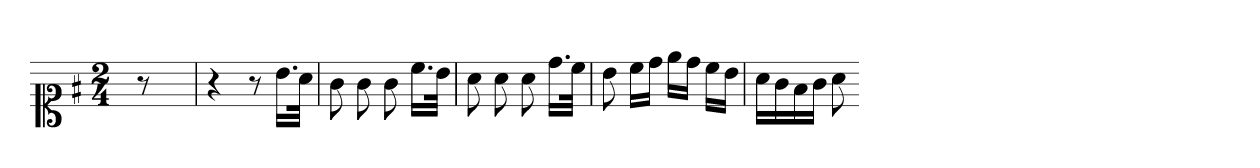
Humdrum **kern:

**kern
*part1
*staff1
*clefC1
*k[f#]
*M2/4
=
8r
=9
4r
8r
16.bLL
32aJJk
=10
8g
8g
8g
16.ccLL
32bJJk
=11
8a
8a
8a
16.ddLL
32ccJJk
=12
8b
16ccLL
16ddJJ
16eeLL
16ddJJ
16ccLL
16bJJ
=13
16aLL
16g
16f#
16gJJ
8a
=-
*-
